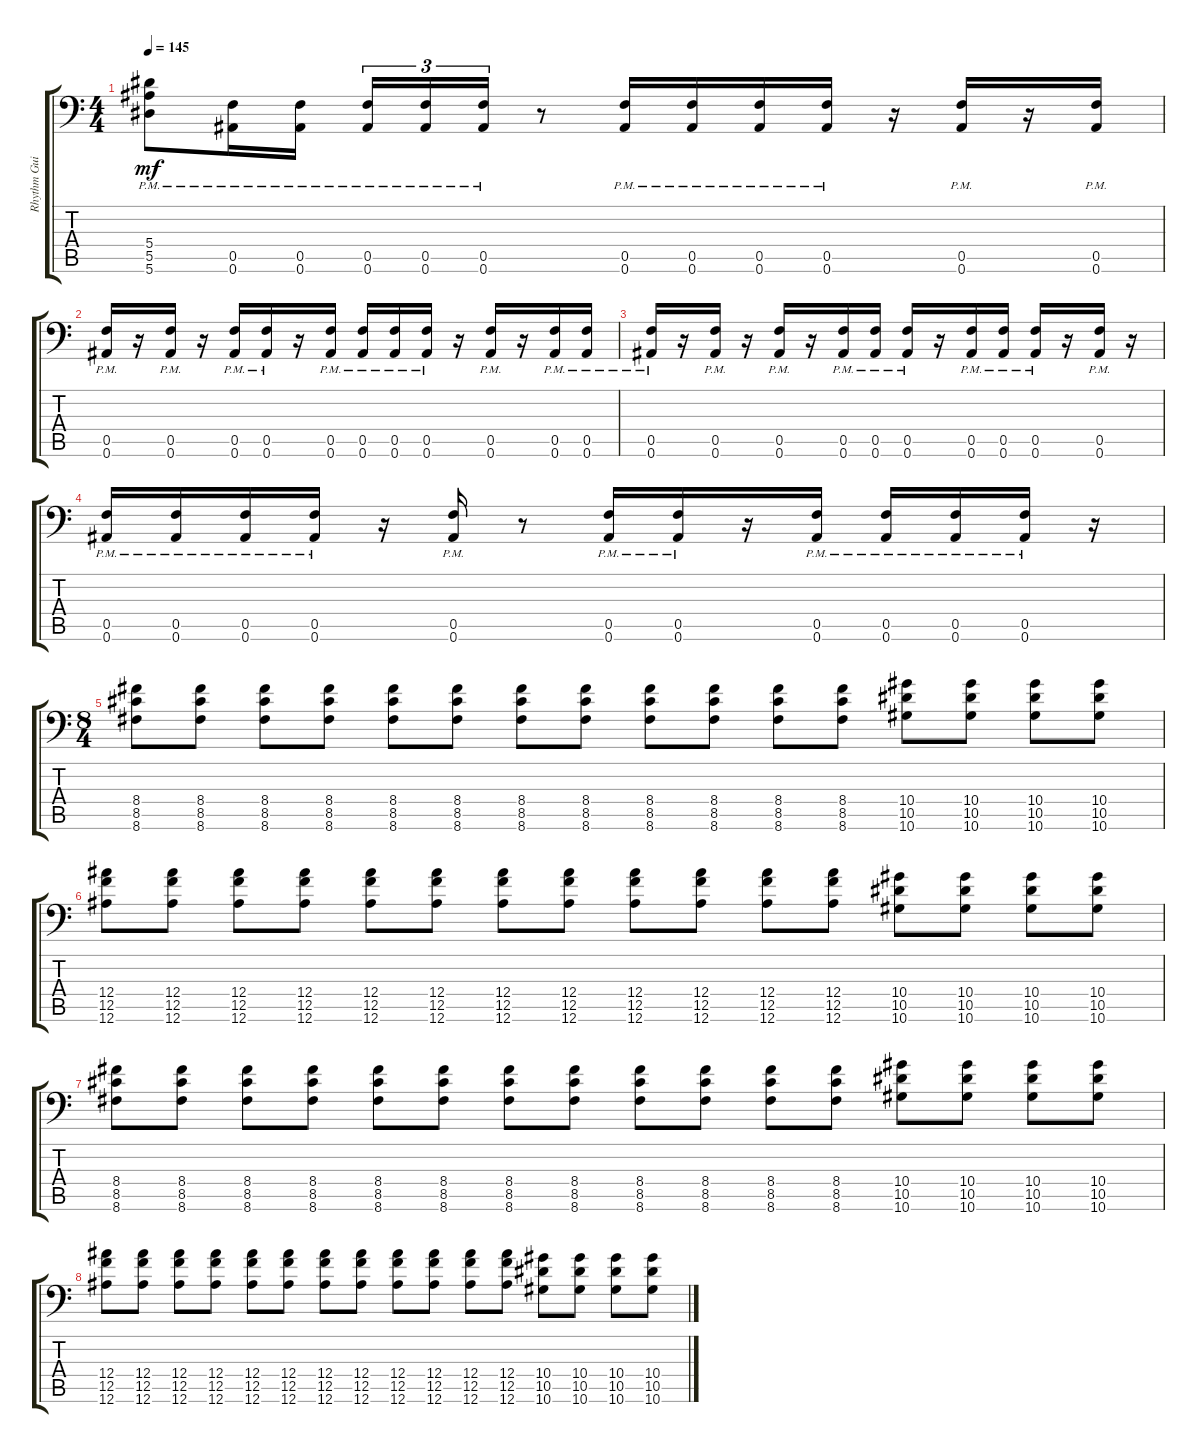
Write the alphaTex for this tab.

\track ("Rhythm Guitar" "Rhythm Gui") {instrument distortionguitar}
\staff {score tabs}
\tuning (C4 G3 Eb3 Bb2 F2 Bb1) {hide}
\ts (4 4)
\tempo 145
\clef f4
\ks c
(5.4{pm t} 5.5{pm t} 5.6{pm t}).8{dy mf} (0.5 0.6{pm}).16 (0.5 0.6{pm}).16 (0.5 0.6{pm}).16{tu (3 2)} (0.5 0.6{pm}).16{tu (3 2)} (0.5 0.6{pm}).16{tu (3 2)} r.8 (0.5 0.6{pm}).16 (0.5 0.6{pm}).16 (0.5 0.6{pm}).16 (0.5 0.6{pm}).16 r.16 (0.5 0.6{pm}).16 r.16 (0.5 0.6{pm}).16 |
(0.5 0.6{pm}).16 r.16 (0.5 0.6{pm}).16 r.16 (0.5 0.6{pm}).16 (0.5 0.6{pm}).16 r.16 (0.5 0.6{pm}).16 (0.5 0.6{pm}).16 (0.5 0.6{pm}).16 (0.5 0.6{pm}).16 r.16 (0.5 0.6{pm}).16 r.16 (0.5 0.6{pm}).16 (0.5 0.6{pm}).16 |
(0.5 0.6{pm}).16 r.16 (0.5 0.6{pm}).16 r.16 (0.5 0.6{pm}).16 r.16 (0.5 0.6{pm}).16 (0.5 0.6{pm}).16 (0.5 0.6{pm}).16 r.16 (0.5 0.6{pm}).16 (0.5 0.6{pm}).16 (0.5 0.6{pm}).16 r.16 (0.5 0.6{pm}).16 r.16 |
(0.5 0.6{pm}).16 (0.5 0.6{pm}).16 (0.5 0.6{pm}).16 (0.5 0.6{pm}).16 r.16 (0.5 0.6{pm}).16 r.8 (0.5 0.6{pm}).16 (0.5 0.6{pm}).16 r.16 (0.5 0.6{pm}).16 (0.5 0.6{pm}).16 (0.5 0.6{pm}).16 (0.5 0.6{pm}).16 r.16 |
\ts (8 4)
(8.4 8.5 8.6).8 (8.4 8.5 8.6).8 (8.4 8.5 8.6).8 (8.4 8.5 8.6).8 (8.4 8.5 8.6).8 (8.4 8.5 8.6).8 (8.4 8.5 8.6).8 (8.4 8.5 8.6).8 (8.4 8.5 8.6).8 (8.4 8.5 8.6).8 (8.4 8.5 8.6).8 (8.4 8.5 8.6).8 (10.4 10.5 10.6).8 (10.4 10.5 10.6).8 (10.4 10.5 10.6).8 (10.4 10.5 10.6).8 |
(12.4 12.5 12.6).8 (12.4 12.5 12.6).8 (12.4 12.5 12.6).8 (12.4 12.5 12.6).8 (12.4 12.5 12.6).8 (12.4 12.5 12.6).8 (12.4 12.5 12.6).8 (12.4 12.5 12.6).8 (12.4 12.5 12.6).8 (12.4 12.5 12.6).8 (12.4 12.5 12.6).8 (12.4 12.5 12.6).8 (10.4 10.5 10.6).8 (10.4 10.5 10.6).8 (10.4 10.5 10.6).8 (10.4 10.5 10.6).8 |
(8.4 8.5 8.6).8 (8.4 8.5 8.6).8 (8.4 8.5 8.6).8 (8.4 8.5 8.6).8 (8.4 8.5 8.6).8 (8.4 8.5 8.6).8 (8.4 8.5 8.6).8 (8.4 8.5 8.6).8 (8.4 8.5 8.6).8 (8.4 8.5 8.6).8 (8.4 8.5 8.6).8 (8.4 8.5 8.6).8 (10.4 10.5 10.6).8 (10.4 10.5 10.6).8 (10.4 10.5 10.6).8 (10.4 10.5 10.6).8 |
(12.4 12.5 12.6).8 (12.4 12.5 12.6).8 (12.4 12.5 12.6).8 (12.4 12.5 12.6).8 (12.4 12.5 12.6).8 (12.4 12.5 12.6).8 (12.4 12.5 12.6).8 (12.4 12.5 12.6).8 (12.4 12.5 12.6).8 (12.4 12.5 12.6).8 (12.4 12.5 12.6).8 (12.4 12.5 12.6).8 (10.4 10.5 10.6).8 (10.4 10.5 10.6).8 (10.4 10.5 10.6).8 (10.4 10.5 10.6).8
